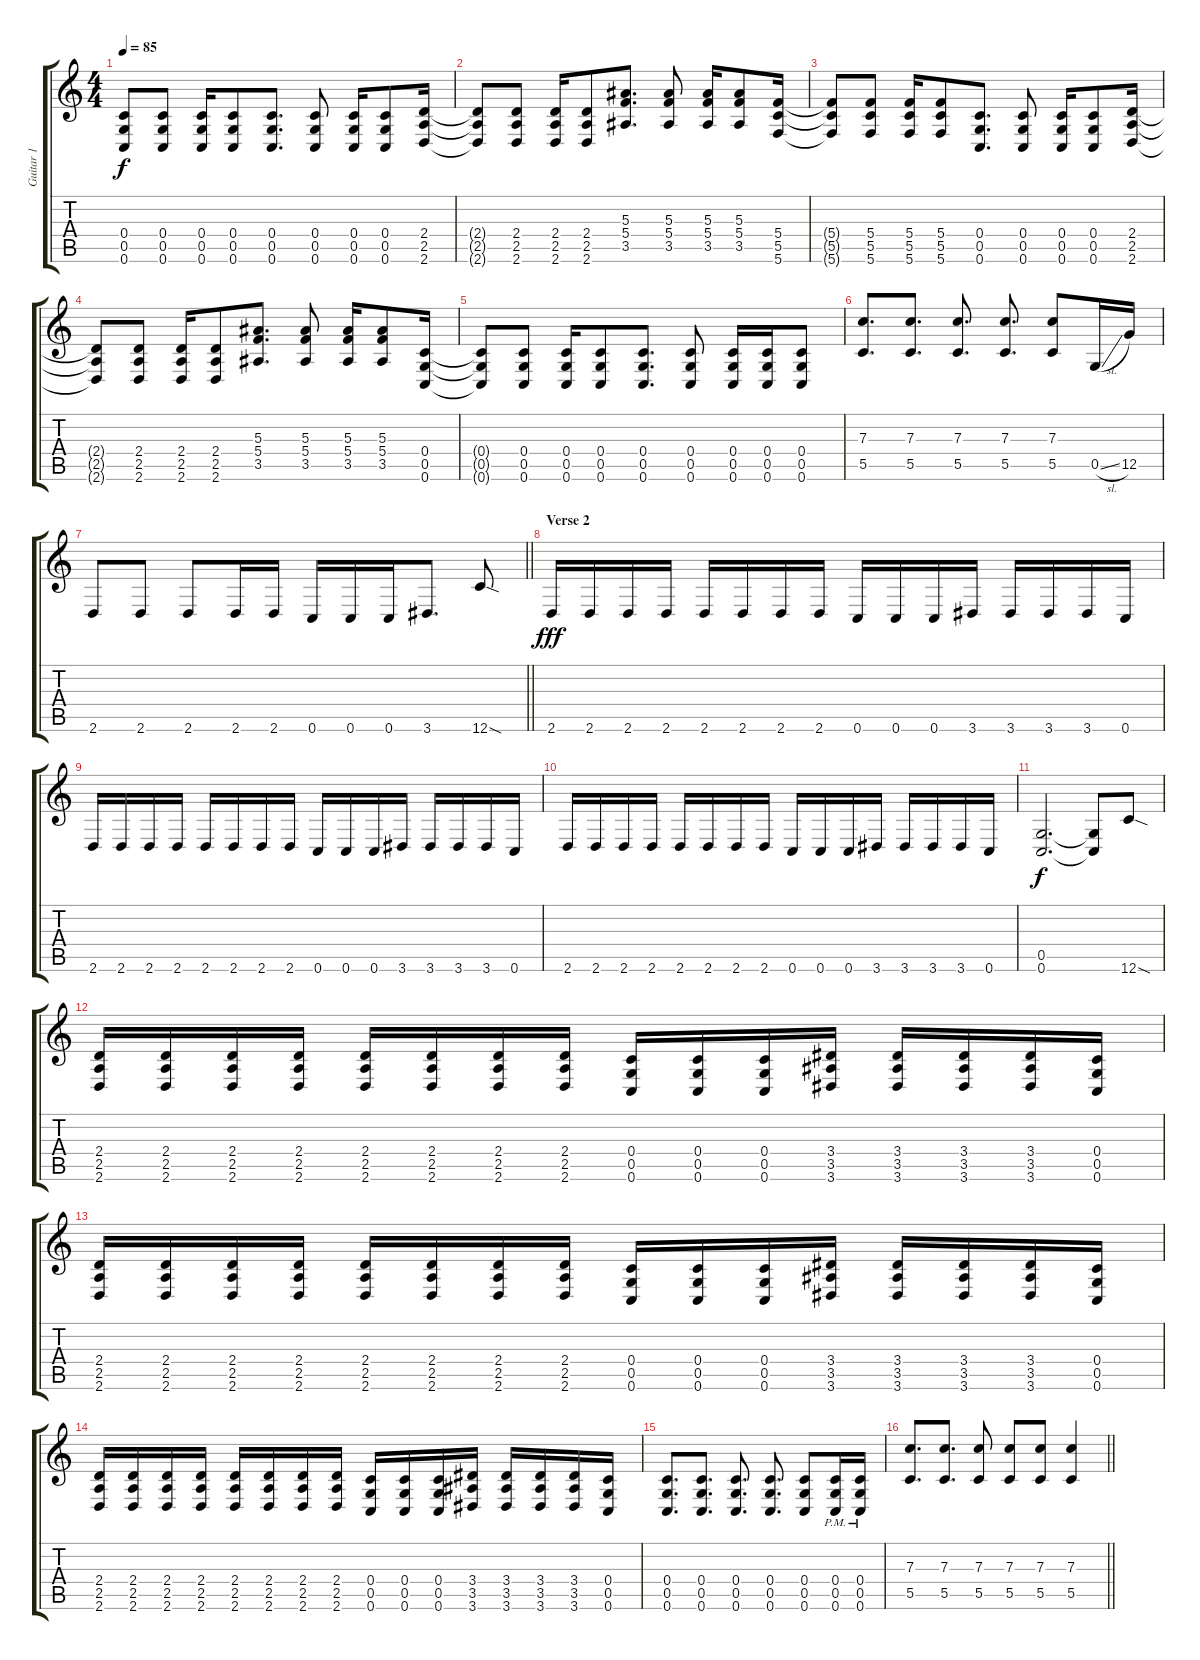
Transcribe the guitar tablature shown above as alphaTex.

\track ("Guitar 1" "Guitar 1") {instrument distortionguitar}
\staff {score tabs}
\tuning (D4 A3 F3 C3 G2 C2) {hide}
\ts (4 4)
\tempo 85
\clef g2
\ks c
(0.4{t} 0.5{t} 0.6{t}).8{dy f} (0.4 0.5 0.6).8 (0.4 0.5 0.6).16 (0.4 0.5 0.6).8 (0.4 0.5 0.6).8{d} (0.4 0.5 0.6).8 (0.4 0.5 0.6).16 (0.4 0.5 0.6).8 (2.4 2.5 2.6).16 |
(2.4{t} 2.5{t} 2.6{t}).8 (2.4 2.5 2.6).8 (2.4 2.5 2.6).16 (2.4 2.5 2.6).8 (5.3 5.4 3.5).8{d} (5.3 5.4 3.5).8 (5.3 5.4 3.5).16 (5.3 5.4 3.5).8 (5.4 5.5 5.6).16 |
(5.4{t} 5.5{t} 5.6{t}).8 (5.4 5.5 5.6).8 (5.4 5.5 5.6).16 (5.4 5.5 5.6).8 (0.4 0.5 0.6).8{d} (0.4 0.5 0.6).8 (0.4 0.5 0.6).16 (0.4 0.5 0.6).8 (2.4 2.5 2.6).16 |
(2.4{t} 2.5{t} 2.6{t}).8 (2.4 2.5 2.6).8 (2.4 2.5 2.6).16 (2.4 2.5 2.6).8 (5.3 5.4 3.5).8{d} (5.3 5.4 3.5).8 (5.3 5.4 3.5).16 (5.3 5.4 3.5).8 (0.4 0.5 0.6).16 |
(0.4{t} 0.5{t} 0.6{t}).8 (0.4 0.5 0.6).8 (0.4 0.5 0.6).16 (0.4 0.5 0.6).8 (0.4 0.5 0.6).8{d} (0.4 0.5 0.6).8 (0.4 0.5 0.6).16 (0.4 0.5 0.6).16 (0.4 0.5 0.6).8 |
(7.3 5.5).8{d} (7.3 5.5).8{d} (7.3 5.5).8{d} (7.3 5.5).8{d} (7.3 5.5).8 0.5{sl}.16 12.5.16 |
\barLineRight lightlight
2.6.8 2.6.8 2.6.8 2.6.16 2.6.16 0.6.16 0.6.16 0.6.16 3.6.8{d} 12.6{sod}.8 |
\section ("" "Verse 2")
2.6.16{dy fff} 2.6.16 2.6.16 2.6.16 2.6.16 2.6.16 2.6.16 2.6.16 0.6.16 0.6.16 0.6.16 3.6.16 3.6.16 3.6.16 3.6.16 0.6.16 |
2.6.16 2.6.16 2.6.16 2.6.16 2.6.16 2.6.16 2.6.16 2.6.16 0.6.16 0.6.16 0.6.16 3.6.16 3.6.16 3.6.16 3.6.16 0.6.16 |
2.6.16 2.6.16 2.6.16 2.6.16 2.6.16 2.6.16 2.6.16 2.6.16 0.6.16 0.6.16 0.6.16 3.6.16 3.6.16 3.6.16 3.6.16 0.6.16 |
(0.5 0.6).2{d dy f} (0.5{t} 0.6{t}).8 12.6{sod}.8 |
(2.4 2.5 2.6).16{volume 14} (2.4 2.5 2.6).16 (2.4 2.5 2.6).16 (2.4 2.5 2.6).16 (2.4 2.5 2.6).16 (2.4 2.5 2.6).16 (2.4 2.5 2.6).16 (2.4 2.5 2.6).16 (0.4 0.5 0.6).16 (0.4 0.5 0.6).16 (0.4 0.5 0.6).16 (3.4 3.5 3.6).16 (3.4 3.5 3.6).16 (3.4 3.5 3.6).16 (3.4 3.5 3.6).16 (0.4 0.5 0.6).16 |
(2.4 2.5 2.6).16 (2.4 2.5 2.6).16 (2.4 2.5 2.6).16 (2.4 2.5 2.6).16 (2.4 2.5 2.6).16 (2.4 2.5 2.6).16 (2.4 2.5 2.6).16 (2.4 2.5 2.6).16 (0.4 0.5 0.6).16 (0.4 0.5 0.6).16 (0.4 0.5 0.6).16 (3.4 3.5 3.6).16 (3.4 3.5 3.6).16 (3.4 3.5 3.6).16 (3.4 3.5 3.6).16 (0.4 0.5 0.6).16 |
(2.4 2.5 2.6).16 (2.4 2.5 2.6).16 (2.4 2.5 2.6).16 (2.4 2.5 2.6).16 (2.4 2.5 2.6).16 (2.4 2.5 2.6).16 (2.4 2.5 2.6).16 (2.4 2.5 2.6).16 (0.4 0.5 0.6).16 (0.4 0.5 0.6).16 (0.4 0.5 0.6).16 (3.4 3.5 3.6).16 (3.4 3.5 3.6).16 (3.4 3.5 3.6).16 (3.4 3.5 3.6).16 (0.4 0.5 0.6).16 |
(0.4 0.5 0.6).8{d} (0.4 0.5 0.6).8{d} (0.4 0.5 0.6).8{d} (0.4 0.5 0.6).8{d} (0.4 0.5 0.6).8 (0.4{pm} 0.5{pm} 0.6{pm}).16 (0.4{pm} 0.5{pm} 0.6{pm}).16 |
\barLineRight lightlight
(7.3 5.5).8{d} (7.3 5.5).8{d} (7.3 5.5).8 (7.3 5.5).8 (7.3 5.5).8 (7.3 5.5).4
